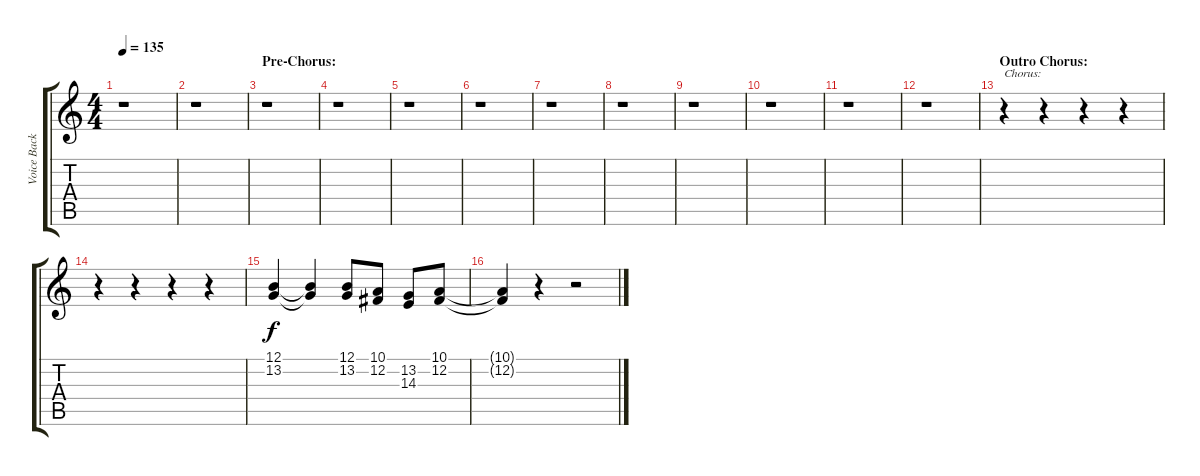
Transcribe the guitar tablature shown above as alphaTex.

\track ("Voice Backing" "Voice Back") {instrument synthvoice}
\staff {score tabs}
\tuning (B3 Gb3 D3 A2 E2 B1) {hide}
\ts (4 4)
\tempo 135
\clef g2
\ks c
r.1{dy f} |
r.1 |
\section ("" "Pre-Chorus:")
r.1 |
r.1 |
r.1 |
r.1 |
r.1 |
r.1 |
r.1 |
r.1 |
r.1 |
r.1 |
\section ("" "Outro Chorus:")
r.4{txt "Chorus:"} r.4 r.4 r.4 |
r.4 r.4 r.4 r.4 |
(12.1 13.2).4 (12.1{t} 13.2{t}).4 (12.1 13.2).8 (10.1 12.2).8 (13.2 14.3).8 (10.1 12.2).8 |
(10.1{t} 12.2{t}).4 r.4 r.2
